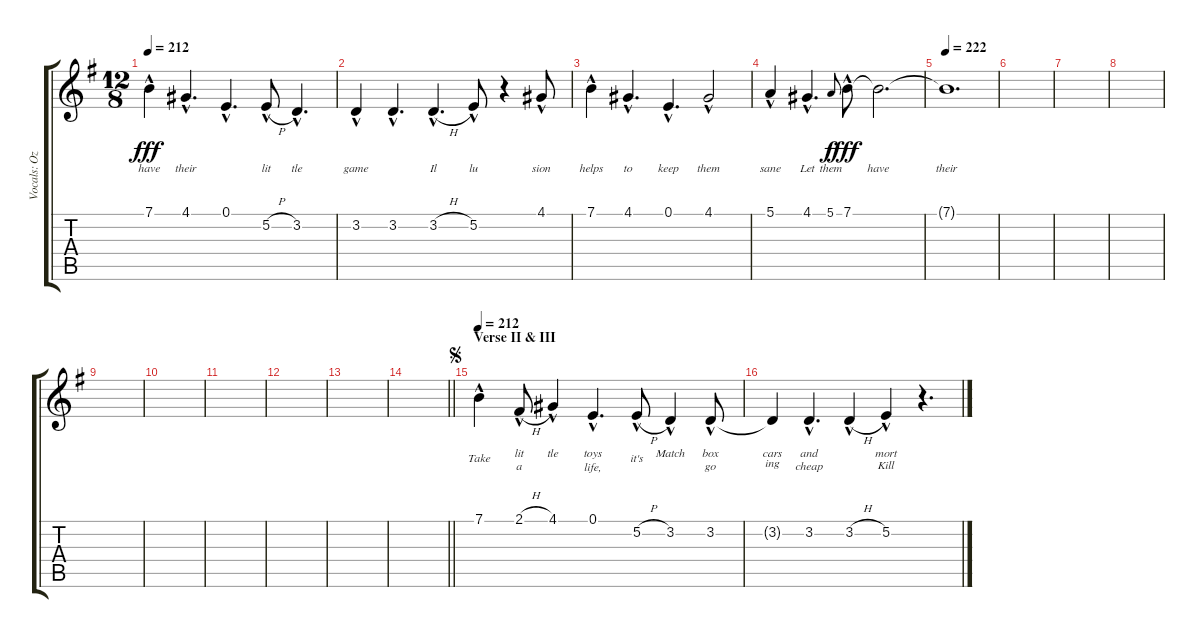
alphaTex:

\track ("Vocals: Ozzy" "Vocals: Oz") {instrument lead2sawtooth}
\staff {score tabs}
\tuning (E4 B3 G3 D3 A2 E2) {hide}
\ts (12 8)
\tempo 212
\clef g2
\ks g
7.1{hac}.4{lyrics (0 "have") lyrics (1 "") lyrics (2 "") lyrics (3 "") lyrics (4 "") dy fff} 4.1{hac}.4{d lyrics (0 "their") lyrics (1 "") lyrics (2 "") lyrics (3 "") lyrics (4 "")} 0.1{hac}.4{d lyrics (0 "") lyrics (1 "") lyrics (2 "") lyrics (3 "") lyrics (4 "")} 5.2{h hac}.8{lyrics (0 "lit") lyrics (1 "") lyrics (2 "") lyrics (3 "") lyrics (4 "")} 3.2{hac}.4{d lyrics (0 "tle") lyrics (1 "") lyrics (2 "") lyrics (3 "") lyrics (4 "")} |
3.2{hac}.4{lyrics (0 "game") lyrics (1 "") lyrics (2 "") lyrics (3 "") lyrics (4 "")} 3.2{hac}.4{d lyrics (0 "") lyrics (1 "") lyrics (2 "") lyrics (3 "") lyrics (4 "")} 3.2{h hac}.4{d lyrics (0 "Il") lyrics (1 "") lyrics (2 "") lyrics (3 "") lyrics (4 "")} 5.2{hac}.8{lyrics (0 "lu") lyrics (1 "") lyrics (2 "") lyrics (3 "") lyrics (4 "")} r.4 4.1{hac}.8{lyrics (0 "sion") lyrics (1 "") lyrics (2 "") lyrics (3 "") lyrics (4 "")} |
7.1{hac}.4{lyrics (0 "helps") lyrics (1 "") lyrics (2 "") lyrics (3 "") lyrics (4 "")} 4.1{hac}.4{d lyrics (0 "to") lyrics (1 "") lyrics (2 "") lyrics (3 "") lyrics (4 "")} 0.1{hac}.4{d lyrics (0 "keep") lyrics (1 "") lyrics (2 "") lyrics (3 "") lyrics (4 "")} 4.1{hac}.2{lyrics (0 "them") lyrics (1 "") lyrics (2 "") lyrics (3 "") lyrics (4 "")} |
5.1{hac}.4{lyrics (0 "sane") lyrics (1 "") lyrics (2 "") lyrics (3 "") lyrics (4 "")} 4.1{hac}.4{d lyrics (0 "Let") lyrics (1 "") lyrics (2 "") lyrics (3 "") lyrics (4 "")} 5.1.8{lyrics (0 "them") lyrics (1 "") lyrics (2 "") lyrics (3 "") lyrics (4 "") gr onbeat dy f} 7.1{hac}.8{lyrics (0 "") lyrics (1 "") lyrics (2 "") lyrics (3 "") lyrics (4 "") dy fff} 7.1{t}.2{d lyrics (0 "have") lyrics (1 "") lyrics (2 "") lyrics (3 "") lyrics (4 "")} |
\tempo 222
7.1{t}.1{d lyrics (0 "their") lyrics (1 "") lyrics (2 "") lyrics (3 "") lyrics (4 "")} |
|
|
|
|
|
|
|
|
\barLineRight lightlight
|
\section ("" "Verse II & III")
\jump segno
\tempo 144
\tempo 212
7.1{hac}.4{lyrics (0 "") lyrics (1 "Take") lyrics (2 "") lyrics (3 "") lyrics (4 "")} 2.1{h hac}.8{lyrics (0 "lit") lyrics (1 "a") lyrics (2 "") lyrics (3 "") lyrics (4 "")} 4.1{hac}.4{lyrics (0 "tle") lyrics (1 "") lyrics (2 "") lyrics (3 "") lyrics (4 "")} 0.1{hac}.4{d lyrics (0 "toys") lyrics (1 "life,") lyrics (2 "") lyrics (3 "") lyrics (4 "")} 5.2{h hac}.8{lyrics (0 "") lyrics (1 "it's") lyrics (2 "") lyrics (3 "") lyrics (4 "")} 3.2{hac}.4{lyrics (0 "Match") lyrics (1 "") lyrics (2 "") lyrics (3 "") lyrics (4 "")} 3.2{hac}.8{lyrics (0 "box") lyrics (1 "go") lyrics (2 "") lyrics (3 "") lyrics (4 "")} |
3.2{t}.4{lyrics (0 "cars") lyrics (1 "ing") lyrics (2 "") lyrics (3 "") lyrics (4 "")} 3.2{hac}.4{d lyrics (0 "and") lyrics (1 "cheap") lyrics (2 "") lyrics (3 "") lyrics (4 "")} 3.2{h hac}.4{lyrics (0 "") lyrics (1 "") lyrics (2 "") lyrics (3 "") lyrics (4 "")} 5.2{hac}.4{lyrics (0 "mort") lyrics (1 "Kill") lyrics (2 "") lyrics (3 "") lyrics (4 "")} r.4{d}
